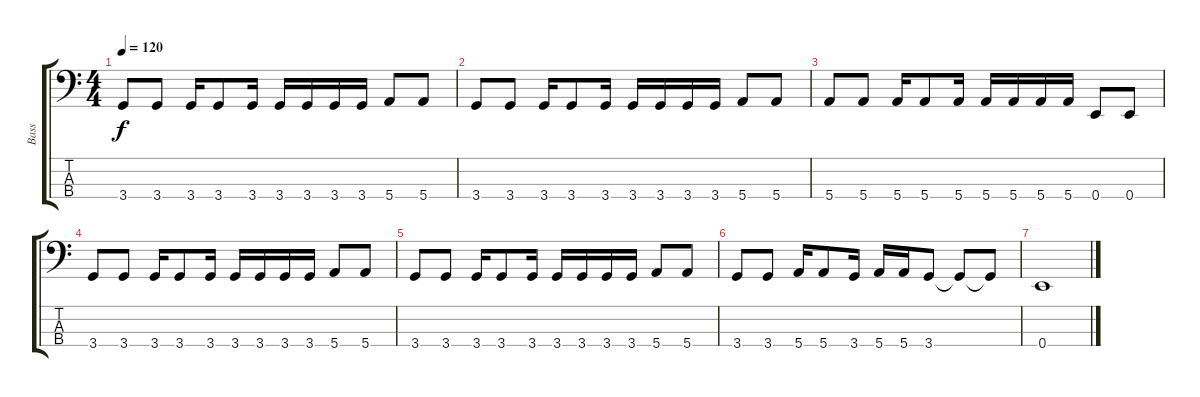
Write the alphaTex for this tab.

\track ("Bass" "Bass") {instrument electricbassfinger}
\staff {score tabs}
\tuning (G2 D2 A1 E1) {hide}
\ts (4 4)
\tempo 120
\clef f4
\ks c
3.4.8{dy f} 3.4.8 3.4.16 3.4.8 3.4.16 3.4.16 3.4.16 3.4.16 3.4.16 5.4.8 5.4.8 |
3.4.8 3.4.8 3.4.16 3.4.8 3.4.16 3.4.16 3.4.16 3.4.16 3.4.16 5.4.8 5.4.8 |
5.4.8 5.4.8 5.4.16 5.4.8 5.4.16 5.4.16 5.4.16 5.4.16 5.4.16 0.4.8 0.4.8 |
3.4.8 3.4.8 3.4.16 3.4.8 3.4.16 3.4.16 3.4.16 3.4.16 3.4.16 5.4.8 5.4.8 |
3.4.8 3.4.8 3.4.16 3.4.8 3.4.16 3.4.16 3.4.16 3.4.16 3.4.16 5.4.8 5.4.8 |
3.4.8 3.4.8 5.4.16 5.4.8 3.4.16 5.4.16 5.4.16 3.4.8 3.4{t}.8 3.4{t}.8 |
0.4.1
